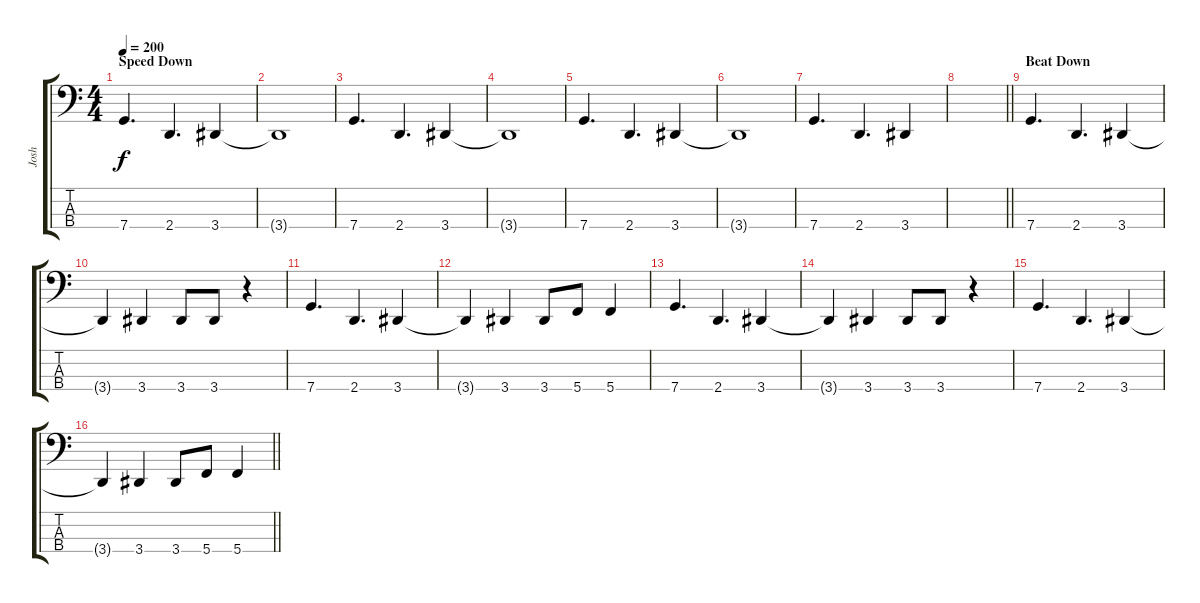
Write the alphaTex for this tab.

\track ("Josh" "Josh") {instrument electricbasspick}
\staff {score tabs}
\tuning (F2 C2 G1 C1) {hide}
\ts (4 4)
\section ("" "Speed Down")
\tempo 200
\clef f4
\ks c
7.4.4{d dy f} 2.4.4{d} 3.4.4 |
3.4{t}.1 |
7.4.4{d} 2.4.4{d} 3.4.4 |
3.4{t}.1 |
7.4.4{d} 2.4.4{d} 3.4.4 |
3.4{t}.1 |
7.4.4{d} 2.4.4{d} 3.4.4 |
\barLineRight lightlight
|
\section ("" "Beat Down")
7.4.4{d} 2.4.4{d} 3.4.4 |
3.4{t}.4 3.4.4 3.4.8 3.4.8 r.4 |
7.4.4{d} 2.4.4{d} 3.4.4 |
3.4{t}.4 3.4.4 3.4.8 5.4.8 5.4.4 |
7.4.4{d} 2.4.4{d} 3.4.4 |
3.4{t}.4 3.4.4 3.4.8 3.4.8 r.4 |
7.4.4{d} 2.4.4{d} 3.4.4 |
\barLineRight lightlight
3.4{t}.4 3.4.4 3.4.8 5.4.8 5.4.4
